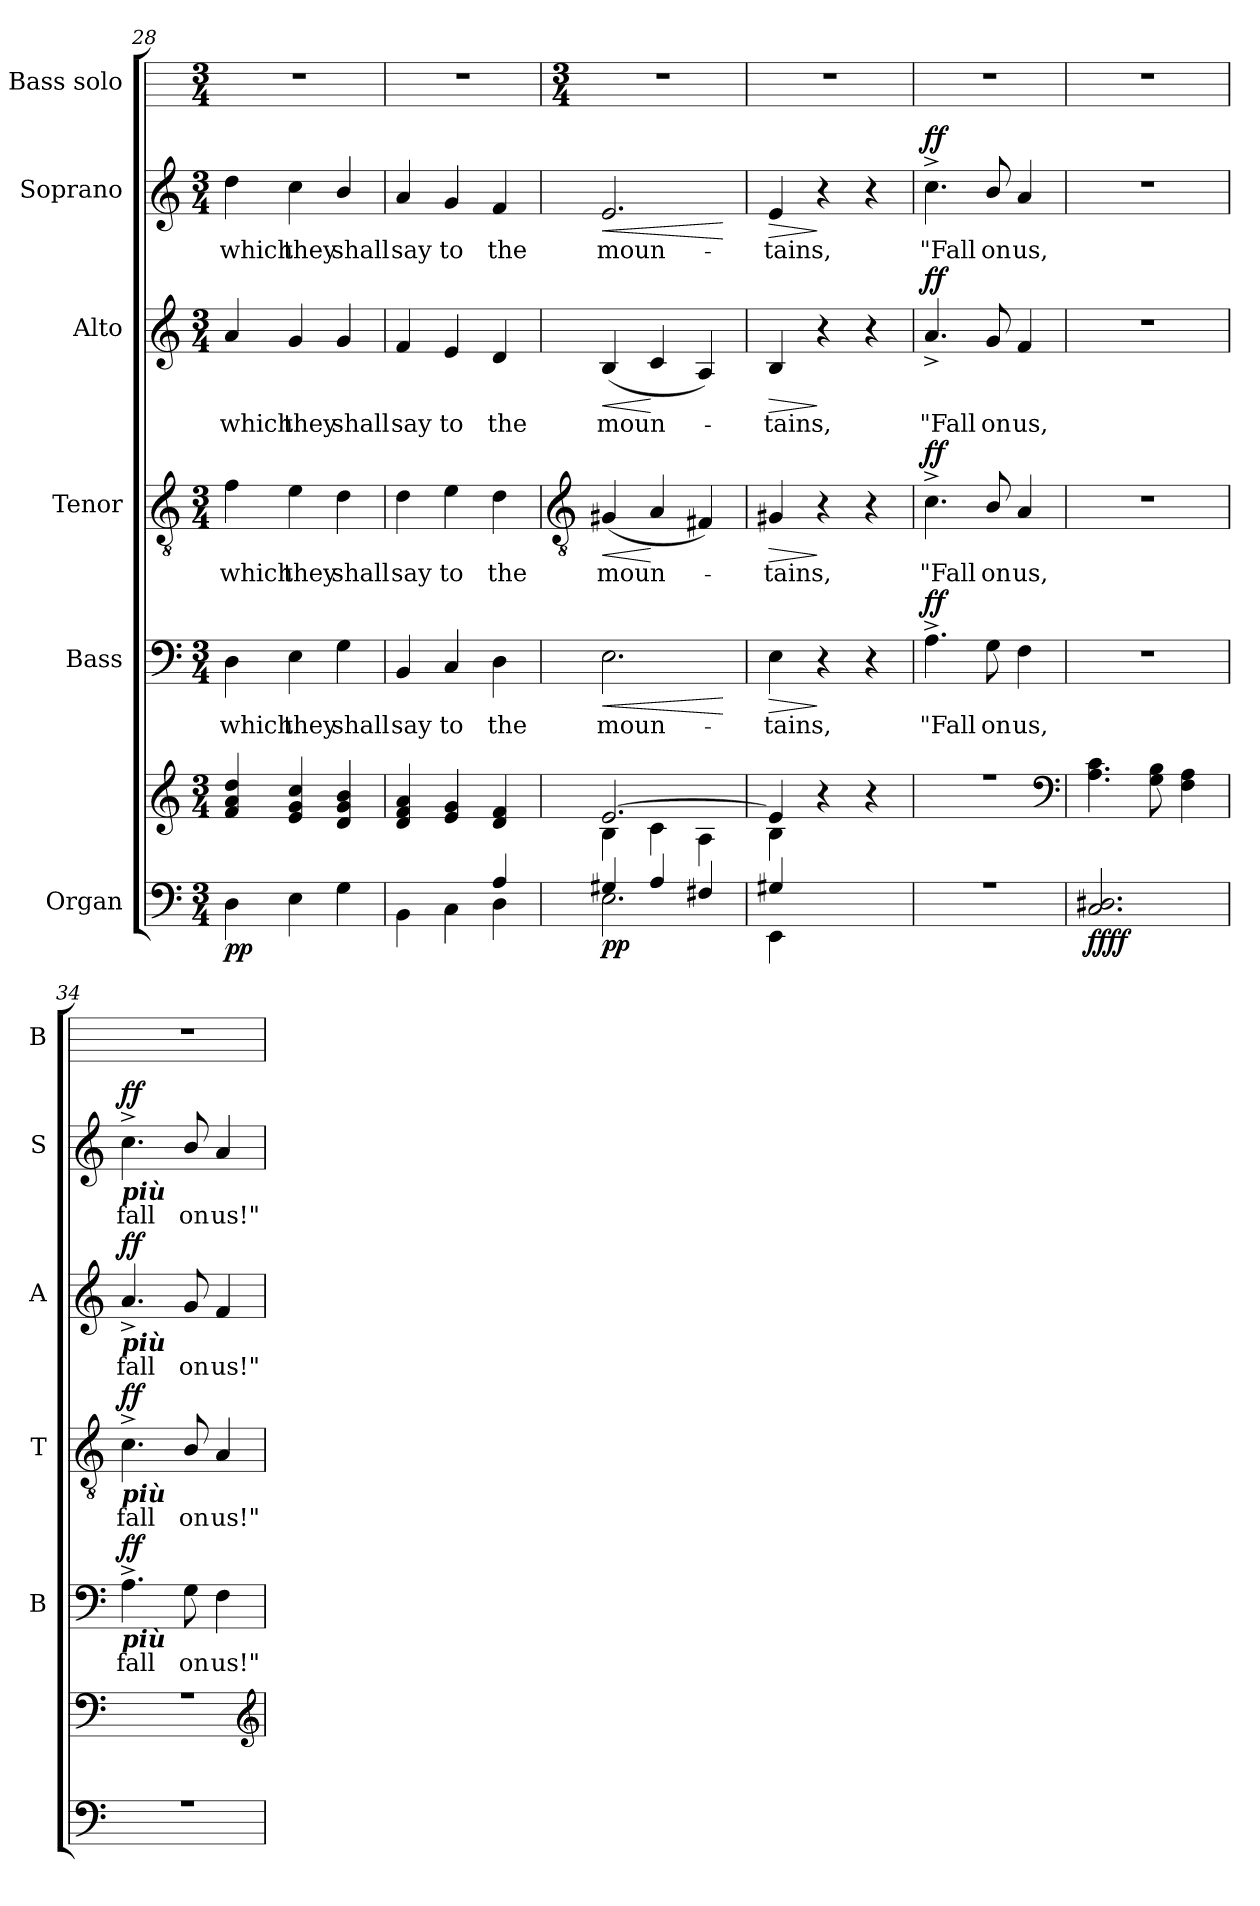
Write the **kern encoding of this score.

**kern	**kern	**dynam	**kern	**text	**dynam	**kern	**text	**dynam	**kern	**text	**dynam	**kern	**text	**dynam	**kern
*part6	*part6	*part6	*part5	*part5	*part5	*part4	*part4	*part4	*part3	*part3	*part3	*part2	*part2	*part2	*part1
*staff7	*staff6	*staff6/7	*staff5	*staff5	*staff5	*staff4	*staff4	*staff4	*staff3	*staff3	*staff3	*staff2	*staff2	*staff2	*staff1
*I"Organ	*	*	*I"Bass	*	*	*I"Tenor	*	*	*I"Alto	*	*	*I"Soprano	*	*	*I"Bass solo
*	*	*	*I'B	*	*	*I'T	*	*	*I'A	*	*	*I'S	*	*	*I'B
*clefF4	*clefG2	*	*clefF4	*	*	*clefGv2	*	*	*clefG2	*	*	*clefG2	*	*	*
*k[]	*k[]	*	*k[]	*	*	*k[]	*	*	*k[]	*	*	*k[]	*	*	*
*C:	*C:	*	*C:	*	*	*C:	*	*	*C:	*	*	*C:	*	*	*
*M3/4	*M3/4	*	*M3/4	*	*	*M3/4	*	*	*M3/4	*	*	*M3/4	*	*	*M3/4
=28	=28	=28	=28	=28	=28	=28	=28	=28	=28	=28	=28	=28	=28	=28	=28
*^	*^	*	*	*	*	*	*	*	*	*	*	*	*	*	*
!	!	!	!	!LO:DY:b=2	!	!LO:LY:b	!	!	!LO:LY:b	!	!	!LO:LY:b	!	!	!LO:LY:b	!	!
!	!	!	!	!LO:DY:n=1:b	!	!	!	!	!	!	!	!	!	!	!	!	!
2.ryy	4D\	4f 4a 4dd	2.ryy	p p	4D	which	.	4f	which	.	4a	which	.	4dd	which	.	2.r
!	!	!	!	!	!	!LO:LY:b	!	!	!LO:LY:b	!	!	!LO:LY:b	!	!	!LO:LY:b	!	!
.	4E\	4e 4g 4cc	.	.	4E	they	.	4e	they	.	4g	they	.	4cc	they	.	.
!	!	!	!	!	!	!LO:LY:b	!	!	!LO:LY:b	!	!	!LO:LY:b	!	!	!LO:LY:b	!	!
.	4G\	4d 4g 4b	.	.	4G\	shall	.	4d\	shall	.	4g/	shall	.	4b/	shall	.	.
=29	=29	=29	=29	=29	=29	=29	=29	=29	=29	=29	=29	=29	=29	=29	=29	=29	=29
!	!	!	!	!	!	!LO:LY:b	!	!	!LO:LY:b	!	!	!LO:LY:b	!	!	!LO:LY:b	!	!
2ryy	4BB\	4d 4f 4a	2.ryy	.	4BB	say	.	4d	say	.	4f	say	.	4a	say	.	2.r
!	!	!	!	!	!	!LO:LY:b	!	!	!LO:LY:b	!	!	!LO:LY:b	!	!	!LO:LY:b	!	!
.	4C\	4e 4g	.	.	4C	to	.	4e\	to	.	4e	to	.	4g	to	.	.
!	!	!	!	!	!	!LO:LY:b	!	!	!LO:LY:b	!	!	!LO:LY:b	!	!	!LO:LY:b	!	!
4A/	4D\	4d 4f	.	.	4D	the	.	4d	the	.	4d	the	.	4f	the	.	.
!!LO:LB:g=z
=30	=30	=30	=30	=30	=30	=30	=30	=30	=30	=30	=30	=30	=30	=30	=30	=30	=30
*	*	*	*	*	*	*	*	*clefGv2	*	*	*	*	*	*	*	*	*
*	*	*	*	*	*	*	*	*	*	*	*	*	*	*	*	*	*M3/4
!	!	!	!	!LO:DY:b=2	!	!LO:LY:b	!LO:HP:b	!	!LO:LY:b	!LO:HP:b	!	!LO:LY:b	!LO:HP:b	!	!LO:LY:b	!LO:HP:b	!
!	!	!	!	!LO:DY:n=1:b	!	!	!	!	!	!	!	!	!	!	!	!	!
4G#X/	2.E\	[2.e	4B\	p p	2.E	moun-	<	(<4G#X	moun-	<	(<4B	moun-	<	2.e	moun-	<	2.r
4A/	.	.	4c\	.	.	.	.	4A	.	[	4c	.	[	.	.	.	.
4F#X/	.	.	4A\	.	.	.	.	4F#X)	.	.	4A)	.	.	.	.	.	.
*v	*v	*	*	*	*	*	*	*	*	*	*	*	*	*	*	*	*
*	*v	*v	*	*	*	*	*	*	*	*	*	*	*	*	*	*
.	.	.	.	.	[	.	.	.	.	.	.	.	.	[	.
=31	=31	=31	=31	=31	=31	=31	=31	=31	=31	=31	=31	=31	=31	=31	=31
*^	*^	*	*	*	*	*	*	*	*	*	*	*	*	*	*
!	!	!	!	!	!	!LO:LY:b	!LO:HP:b	!	!LO:LY:b	!LO:HP:b	!	!LO:LY:b	!LO:HP:b	!	!LO:LY:b	!LO:HP:b	!
4G#X/	4EE\	4e]	4B\	.	4E	-tains,	>	4G#X	tains,	>	4B	tains,	>	4e	-tains,	>	2.r
2ryy	2ryy	4r	2ryy	.	4r	.	]	4r	.	]	4r	.	]	4r	.	]	.
.	.	4r	.	.	4r	.	.	4r	.	.	4r	.	.	4r	.	.	.
=32	=32	=32	=32	=32	=32	=32	=32	=32	=32	=32	=32	=32	=32	=32	=32	=32	=32
!LO:N:vis=1	!	!LO:N:vis=1	!	!	!	!LO:LY:b	!LO:DY:b	!	!LO:LY:b	!LO:DY:b	!	!LO:LY:b	!LO:DY:b	!	!LO:LY:b	!LO:DY:b	!
2.r	2.ryy	2.r	2.ryy	.	4.A^	"Fall	ff	4.c^	"Fall	ff	4.a^	"Fall	ff	4.cc^	"Fall	ff	2.r
!	!	!	!	!	!	!LO:LY:b	!	!	!LO:LY:b	!	!	!LO:LY:b	!	!	!LO:LY:b	!	!
.	.	.	.	.	8G\	on	.	8B/	on	.	8g/	on	.	8b/	on	.	.
!	!	!	!	!	!	!LO:LY:b	!	!	!LO:LY:b	!	!	!LO:LY:b	!	!	!LO:LY:b	!	!
.	.	.	.	.	4F	us,	.	4A	us,	.	4f	us,	.	4a	us,	.	.
*	*	*clefF4	*	*	*	*	*	*	*	*	*	*	*	*	*	*	*
=33	=33	=33	=33	=33	=33	=33	=33	=33	=33	=33	=33	=33	=33	=33	=33	=33	=33
!	!	!	!	!LO:DY:b=2	!LO:N:vis=1	!	!	!LO:N:vis=1	!	!	!LO:N:vis=1	!	!	!LO:N:vis=1	!	!	!
!	!	!	!	!LO:DY:n=1:b	!	!	!	!	!	!	!	!	!	!	!	!	!
2.C/ 2.D#X/	2.ryy	2.ryy	4.A\ 4.c\	ff ff	2.r	.	.	2.r	.	.	2.r	.	.	2.r	.	.	2.r
.	.	.	8G\ 8B\	.	.	.	.	.	.	.	.	.	.	.	.	.	.
.	.	.	4F\ 4A\	.	.	.	.	.	.	.	.	.	.	.	.	.	.
=34	=34	=34	=34	=34	=34	=34	=34	=34	=34	=34	=34	=34	=34	=34	=34	=34	=34
!	!	!	!	!	!	!	!	!	!	!	!	!	!	!LO:TX:b:Bi:t=più	!	!	!
!	!	!	!	!	!	!	!	!	!	!	!LO:TX:b:Bi:t=più	!	!	!	!	!	!
!	!	!	!	!	!	!	!	!LO:TX:b:Bi:t=più	!	!	!	!	!	!	!	!	!
!	!	!	!	!	!LO:TX:b:Bi:t=più	!	!	!	!	!	!	!	!	!	!	!	!
!LO:N:vis=1	!	!LO:N:vis=1	!	!	!	!LO:LY:b	!LO:DY:b	!	!LO:LY:b	!LO:DY:b	!	!LO:LY:b	!LO:DY:b	!	!LO:LY:b	!LO:DY:b	!
2.r	2.ryy	2.r	2.ryy	.	4.A^	fall	ff	4.c^	fall	ff	4.a^	fall	ff	4.cc^	fall	ff	2.r
!	!	!	!	!	!	!LO:LY:b	!	!	!LO:LY:b	!	!	!LO:LY:b	!	!	!LO:LY:b	!	!
.	.	.	.	.	8G\	on	.	8B/	on	.	8g/	on	.	8b/	on	.	.
!	!	!	!	!	!	!LO:LY:b	!	!	!LO:LY:b	!	!	!LO:LY:b	!	!	!LO:LY:b	!	!
.	.	.	.	.	4F	us!"	.	4A	us!"	.	4f	us!"	.	4a	us!"	.	.
*v	*v	*	*	*	*	*	*	*	*	*	*	*	*	*	*	*	*
*	*v	*v	*	*	*	*	*	*	*	*	*	*	*	*	*	*
*	*clefG2	*	*	*	*	*	*	*	*	*	*	*	*	*	*
=	=	=	=	=	=	=	=	=	=	=	=	=	=	=	=
*-	*-	*-	*-	*-	*-	*-	*-	*-	*-	*-	*-	*-	*-	*-	*-
